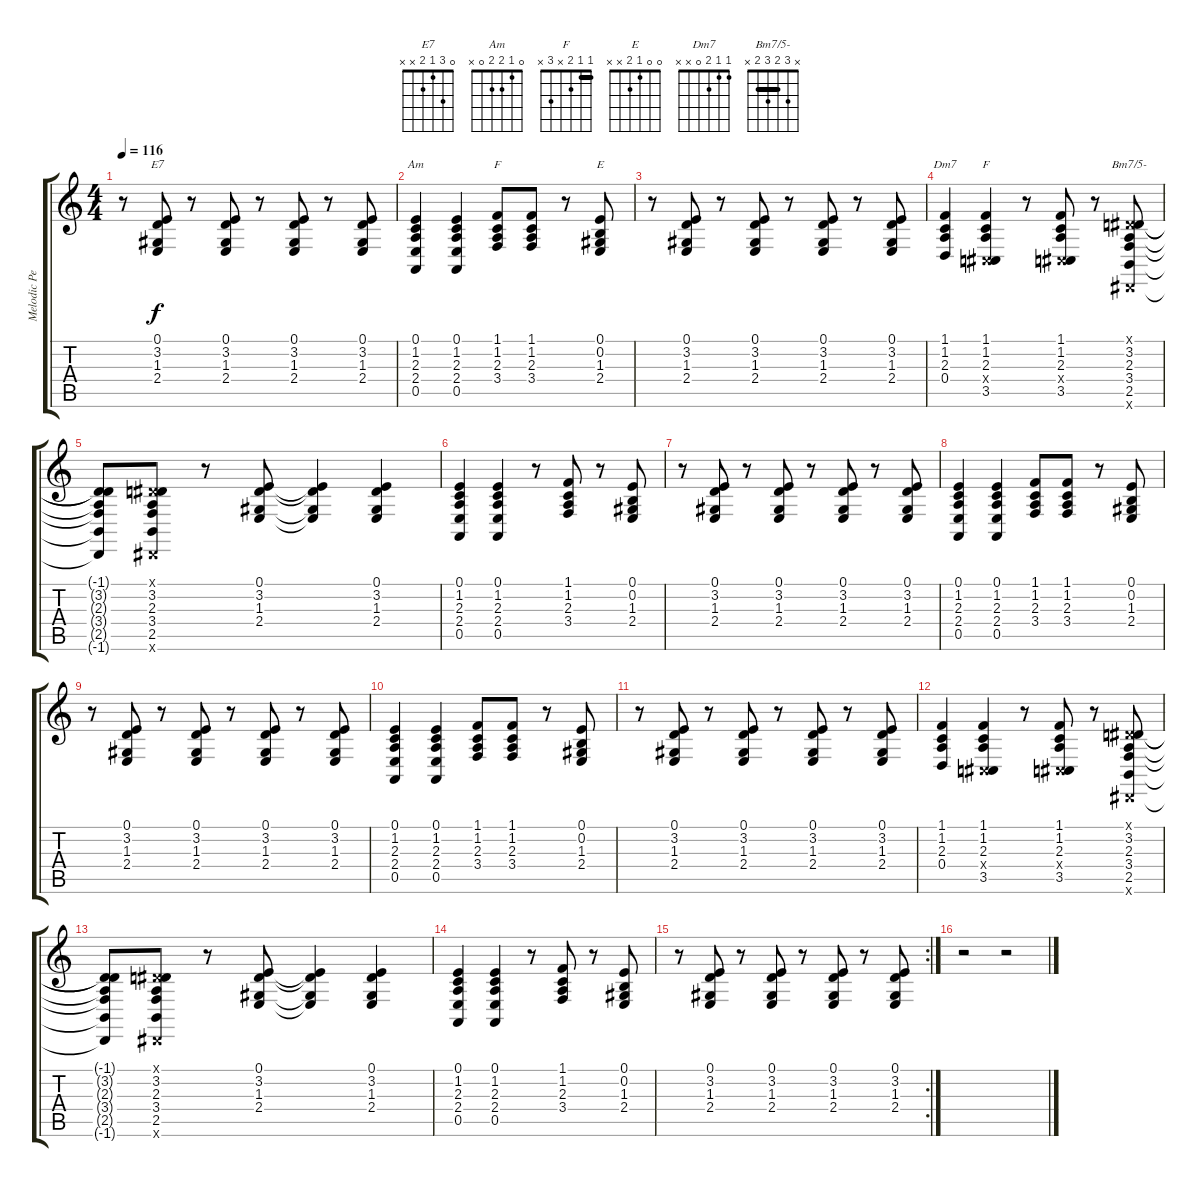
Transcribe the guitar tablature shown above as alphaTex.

\track ("Melodic Percussion" "Melodic Pe") {instrument melodictom}
\staff {score tabs}
\tuning (E4 B3 G3 D3 A2 E2) {hide}
\chord ("E7" 0 3 1 2 x x)
\chord ("Am" 0 1 2 2 0 x)
\chord ("F" 1 1 2 3 x x) {barre 1}
\chord ("E" 0 0 1 2 x x)
\chord ("Dm7" 1 1 2 0 x x)
\chord ("F" 1 1 2 x 3 x) {barre 1}
\chord ("Bm7/5-" x 3 2 3 2 x) {barre 2}
\ts (4 4)
\tempo 116
\clef g2
\ks c
r.8{dy f} (0.1 3.2 1.3 2.4).8{ch "E7"} r.8 (0.1 3.2 1.3 2.4).8 r.8 (0.1 3.2 1.3 2.4).8 r.8 (0.1 3.2 1.3 2.4).8 |
(0.1 1.2 2.3 2.4 0.5).4{ch "Am"} (0.1 1.2 2.3 2.4 0.5).4 (1.1 1.2 2.3 3.4).8{ch "F"} (1.1 1.2 2.3 3.4).8 r.8 (0.1 0.2 1.3 2.4).8{ch "E"} |
r.8 (0.1 3.2 1.3 2.4).8 r.8 (0.1 3.2 1.3 2.4).8 r.8 (0.1 3.2 1.3 2.4).8 r.8 (0.1 3.2 1.3 2.4).8 |
(1.1 1.2 2.3 0.4).4{ch "Dm7"} (1.1 1.2 2.3 -1.4{x} 3.5).4{ch "F"} r.8 (1.1 1.2 2.3 -1.4{x} 3.5).8 r.8 (-1.1{x} 3.2 2.3 3.4 2.5 -1.6{x}).8{ch "Bm7/5-"} |
(-1.1{t} 3.2{t} 2.3{t} 3.4{t} 2.5{t} -1.6{t}).8 (-1.1{x} 3.2 2.3 3.4 2.5 -1.6{x}).8 r.8 (0.1 3.2 1.3 2.4).8 (0.1{t} 3.2{t} 1.3{t} 2.4{t}).4 (0.1 3.2 1.3 2.4).4 |
(0.1 1.2 2.3 2.4 0.5).4 (0.1 1.2 2.3 2.4 0.5).4 r.8 (1.1 1.2 2.3 3.4).8 r.8 (0.1 0.2 1.3 2.4).8 |
r.8 (0.1 3.2 1.3 2.4).8 r.8 (0.1 3.2 1.3 2.4).8 r.8 (0.1 3.2 1.3 2.4).8 r.8 (0.1 3.2 1.3 2.4).8 |
(0.1 1.2 2.3 2.4 0.5).4 (0.1 1.2 2.3 2.4 0.5).4 (1.1 1.2 2.3 3.4).8 (1.1 1.2 2.3 3.4).8 r.8 (0.1 0.2 1.3 2.4).8 |
r.8 (0.1 3.2 1.3 2.4).8 r.8 (0.1 3.2 1.3 2.4).8 r.8 (0.1 3.2 1.3 2.4).8 r.8 (0.1 3.2 1.3 2.4).8 |
(0.1 1.2 2.3 2.4 0.5).4 (0.1 1.2 2.3 2.4 0.5).4 (1.1 1.2 2.3 3.4).8 (1.1 1.2 2.3 3.4).8 r.8 (0.1 0.2 1.3 2.4).8 |
r.8 (0.1 3.2 1.3 2.4).8 r.8 (0.1 3.2 1.3 2.4).8 r.8 (0.1 3.2 1.3 2.4).8 r.8 (0.1 3.2 1.3 2.4).8 |
(1.1 1.2 2.3 0.4).4 (1.1 1.2 2.3 -1.4{x} 3.5).4 r.8 (1.1 1.2 2.3 -1.4{x} 3.5).8 r.8 (-1.1{x} 3.2 2.3 3.4 2.5 -1.6{x}).8 |
(-1.1{t} 3.2{t} 2.3{t} 3.4{t} 2.5{t} -1.6{t}).8 (-1.1{x} 3.2 2.3 3.4 2.5 -1.6{x}).8 r.8 (0.1 3.2 1.3 2.4).8 (0.1{t} 3.2{t} 1.3{t} 2.4{t}).4 (0.1 3.2 1.3 2.4).4 |
(0.1 1.2 2.3 2.4 0.5).4 (0.1 1.2 2.3 2.4 0.5).4 r.8 (1.1 1.2 2.3 3.4).8 r.8 (0.1 0.2 1.3 2.4).8 |
\rc 2
r.8 (0.1 3.2 1.3 2.4).8 r.8 (0.1 3.2 1.3 2.4).8 r.8 (0.1 3.2 1.3 2.4).8 r.8 (0.1 3.2 1.3 2.4).8 |
r.2 r.2
